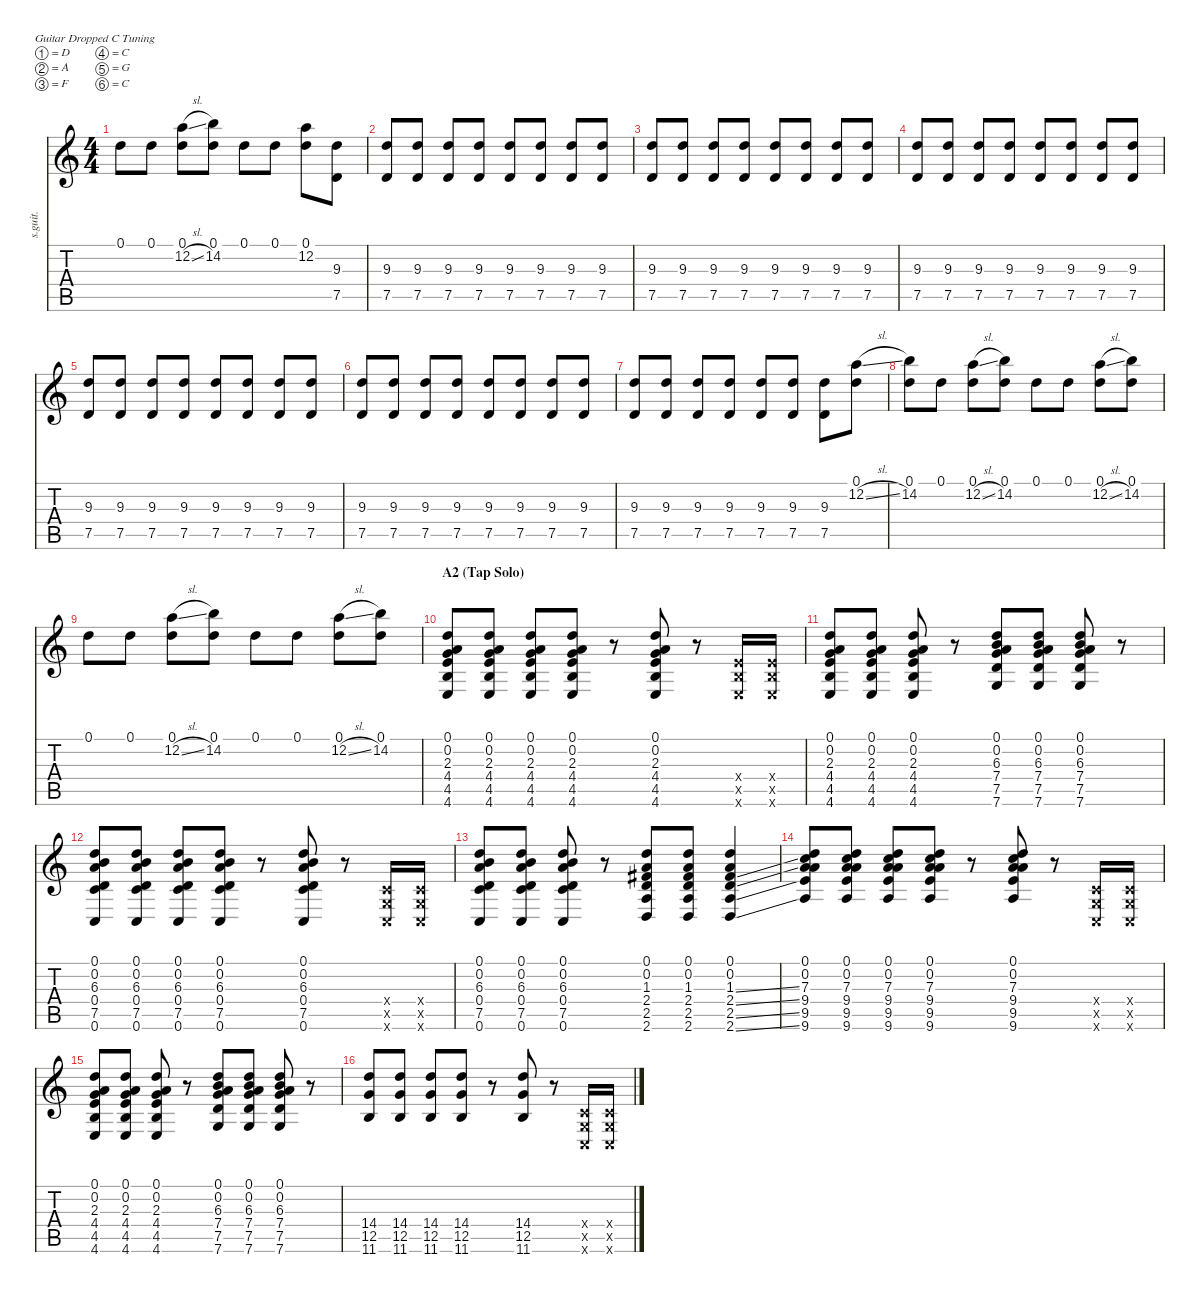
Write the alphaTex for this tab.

\defaultSystemsLayout 4
\hideDynamics
\bracketExtendMode nobrackets
\track ("Guitare 2" "s.guit.") {instrument overdrivenguitar}
\staff {score tabs}
\tuning (D4 A3 F3 C3 G2 C2)
\ts (4 4)
\tempo (170 hide)
\clef g2
\ks c
0.1.8{lyrics (0 "") lyrics (1 "") lyrics (2 "") lyrics (3 "") lyrics (4 "") dy mf} 0.1.8{lyrics (0 "") lyrics (1 "") lyrics (2 "") lyrics (3 "") lyrics (4 "")} (0.1 12.2{sl}).8{lyrics (0 "") lyrics (1 "") lyrics (2 "") lyrics (3 "") lyrics (4 "")} (0.1 14.2).8{lyrics (0 "") lyrics (1 "") lyrics (2 "") lyrics (3 "") lyrics (4 "")} 0.1.8{lyrics (0 "") lyrics (1 "") lyrics (2 "") lyrics (3 "") lyrics (4 "")} 0.1.8{lyrics (0 "") lyrics (1 "") lyrics (2 "") lyrics (3 "") lyrics (4 "")} (0.1 12.2).8{lyrics (0 "") lyrics (1 "") lyrics (2 "") lyrics (3 "") lyrics (4 "")} (9.3 7.5).8{lyrics (0 "") lyrics (1 "") lyrics (2 "") lyrics (3 "") lyrics (4 "") dy f} |
(9.3 7.5).8{lyrics (0 "") lyrics (1 "") lyrics (2 "") lyrics (3 "") lyrics (4 "")} (9.3 7.5).8{lyrics (0 "") lyrics (1 "") lyrics (2 "") lyrics (3 "") lyrics (4 "")} (9.3 7.5).8{lyrics (0 "") lyrics (1 "") lyrics (2 "") lyrics (3 "") lyrics (4 "")} (9.3 7.5).8{lyrics (0 "") lyrics (1 "") lyrics (2 "") lyrics (3 "") lyrics (4 "")} (9.3 7.5).8{lyrics (0 "") lyrics (1 "") lyrics (2 "") lyrics (3 "") lyrics (4 "")} (9.3 7.5).8{lyrics (0 "") lyrics (1 "") lyrics (2 "") lyrics (3 "") lyrics (4 "")} (9.3 7.5).8{lyrics (0 "") lyrics (1 "") lyrics (2 "") lyrics (3 "") lyrics (4 "")} (9.3 7.5).8{lyrics (0 "") lyrics (1 "") lyrics (2 "") lyrics (3 "") lyrics (4 "")} |
(9.3 7.5).8{lyrics (0 "") lyrics (1 "") lyrics (2 "") lyrics (3 "") lyrics (4 "")} (9.3 7.5).8{lyrics (0 "") lyrics (1 "") lyrics (2 "") lyrics (3 "") lyrics (4 "")} (9.3 7.5).8{lyrics (0 "") lyrics (1 "") lyrics (2 "") lyrics (3 "") lyrics (4 "")} (9.3 7.5).8{lyrics (0 "") lyrics (1 "") lyrics (2 "") lyrics (3 "") lyrics (4 "")} (9.3 7.5).8{lyrics (0 "") lyrics (1 "") lyrics (2 "") lyrics (3 "") lyrics (4 "")} (9.3 7.5).8{lyrics (0 "") lyrics (1 "") lyrics (2 "") lyrics (3 "") lyrics (4 "")} (9.3 7.5).8{lyrics (0 "") lyrics (1 "") lyrics (2 "") lyrics (3 "") lyrics (4 "")} (9.3 7.5).8{lyrics (0 "") lyrics (1 "") lyrics (2 "") lyrics (3 "") lyrics (4 "")} |
(9.3 7.5).8{lyrics (0 "") lyrics (1 "") lyrics (2 "") lyrics (3 "") lyrics (4 "")} (9.3 7.5).8{lyrics (0 "") lyrics (1 "") lyrics (2 "") lyrics (3 "") lyrics (4 "")} (9.3 7.5).8{lyrics (0 "") lyrics (1 "") lyrics (2 "") lyrics (3 "") lyrics (4 "")} (9.3 7.5).8{lyrics (0 "") lyrics (1 "") lyrics (2 "") lyrics (3 "") lyrics (4 "")} (9.3 7.5).8{lyrics (0 "") lyrics (1 "") lyrics (2 "") lyrics (3 "") lyrics (4 "")} (9.3 7.5).8{lyrics (0 "") lyrics (1 "") lyrics (2 "") lyrics (3 "") lyrics (4 "")} (9.3 7.5).8{lyrics (0 "") lyrics (1 "") lyrics (2 "") lyrics (3 "") lyrics (4 "")} (9.3 7.5).8{lyrics (0 "") lyrics (1 "") lyrics (2 "") lyrics (3 "") lyrics (4 "")} |
(9.3 7.5).8{lyrics (0 "") lyrics (1 "") lyrics (2 "") lyrics (3 "") lyrics (4 "")} (9.3 7.5).8{lyrics (0 "") lyrics (1 "") lyrics (2 "") lyrics (3 "") lyrics (4 "")} (9.3 7.5).8{lyrics (0 "") lyrics (1 "") lyrics (2 "") lyrics (3 "") lyrics (4 "")} (9.3 7.5).8{lyrics (0 "") lyrics (1 "") lyrics (2 "") lyrics (3 "") lyrics (4 "")} (9.3 7.5).8{lyrics (0 "") lyrics (1 "") lyrics (2 "") lyrics (3 "") lyrics (4 "")} (9.3 7.5).8{lyrics (0 "") lyrics (1 "") lyrics (2 "") lyrics (3 "") lyrics (4 "")} (9.3 7.5).8{lyrics (0 "") lyrics (1 "") lyrics (2 "") lyrics (3 "") lyrics (4 "")} (9.3 7.5).8{lyrics (0 "") lyrics (1 "") lyrics (2 "") lyrics (3 "") lyrics (4 "")} |
(9.3 7.5).8{lyrics (0 "") lyrics (1 "") lyrics (2 "") lyrics (3 "") lyrics (4 "")} (9.3 7.5).8{lyrics (0 "") lyrics (1 "") lyrics (2 "") lyrics (3 "") lyrics (4 "")} (9.3 7.5).8{lyrics (0 "") lyrics (1 "") lyrics (2 "") lyrics (3 "") lyrics (4 "")} (9.3 7.5).8{lyrics (0 "") lyrics (1 "") lyrics (2 "") lyrics (3 "") lyrics (4 "")} (9.3 7.5).8{lyrics (0 "") lyrics (1 "") lyrics (2 "") lyrics (3 "") lyrics (4 "")} (9.3 7.5).8{lyrics (0 "") lyrics (1 "") lyrics (2 "") lyrics (3 "") lyrics (4 "")} (9.3 7.5).8{lyrics (0 "") lyrics (1 "") lyrics (2 "") lyrics (3 "") lyrics (4 "")} (9.3 7.5).8{lyrics (0 "") lyrics (1 "") lyrics (2 "") lyrics (3 "") lyrics (4 "")} |
(9.3 7.5).8{lyrics (0 "") lyrics (1 "") lyrics (2 "") lyrics (3 "") lyrics (4 "")} (9.3 7.5).8{lyrics (0 "") lyrics (1 "") lyrics (2 "") lyrics (3 "") lyrics (4 "")} (9.3 7.5).8{lyrics (0 "") lyrics (1 "") lyrics (2 "") lyrics (3 "") lyrics (4 "")} (9.3 7.5).8{lyrics (0 "") lyrics (1 "") lyrics (2 "") lyrics (3 "") lyrics (4 "")} (9.3 7.5).8{lyrics (0 "") lyrics (1 "") lyrics (2 "") lyrics (3 "") lyrics (4 "")} (9.3 7.5).8{lyrics (0 "") lyrics (1 "") lyrics (2 "") lyrics (3 "") lyrics (4 "")} (9.3 7.5).8{lyrics (0 "") lyrics (1 "") lyrics (2 "") lyrics (3 "") lyrics (4 "")} (0.1 12.2{sl}).8{lyrics (0 "") lyrics (1 "") lyrics (2 "") lyrics (3 "") lyrics (4 "") dy mf} |
(0.1 14.2).8{lyrics (0 "") lyrics (1 "") lyrics (2 "") lyrics (3 "") lyrics (4 "")} 0.1.8{lyrics (0 "") lyrics (1 "") lyrics (2 "") lyrics (3 "") lyrics (4 "")} (0.1 12.2{sl}).8{lyrics (0 "") lyrics (1 "") lyrics (2 "") lyrics (3 "") lyrics (4 "")} (0.1 14.2).8{lyrics (0 "") lyrics (1 "") lyrics (2 "") lyrics (3 "") lyrics (4 "")} 0.1.8{lyrics (0 "") lyrics (1 "") lyrics (2 "") lyrics (3 "") lyrics (4 "")} 0.1.8{lyrics (0 "") lyrics (1 "") lyrics (2 "") lyrics (3 "") lyrics (4 "")} (0.1 12.2{sl}).8{lyrics (0 "") lyrics (1 "") lyrics (2 "") lyrics (3 "") lyrics (4 "")} (0.1 14.2).8{lyrics (0 "") lyrics (1 "") lyrics (2 "") lyrics (3 "") lyrics (4 "")} |
0.1.8{lyrics (0 "") lyrics (1 "") lyrics (2 "") lyrics (3 "") lyrics (4 "")} 0.1.8{lyrics (0 "") lyrics (1 "") lyrics (2 "") lyrics (3 "") lyrics (4 "")} (0.1 12.2{sl}).8{lyrics (0 "") lyrics (1 "") lyrics (2 "") lyrics (3 "") lyrics (4 "")} (0.1 14.2).8{lyrics (0 "") lyrics (1 "") lyrics (2 "") lyrics (3 "") lyrics (4 "")} 0.1.8{lyrics (0 "") lyrics (1 "") lyrics (2 "") lyrics (3 "") lyrics (4 "")} 0.1.8{lyrics (0 "") lyrics (1 "") lyrics (2 "") lyrics (3 "") lyrics (4 "")} (0.1 12.2{sl}).8{lyrics (0 "") lyrics (1 "") lyrics (2 "") lyrics (3 "") lyrics (4 "")} (0.1 14.2).8{lyrics (0 "") lyrics (1 "") lyrics (2 "") lyrics (3 "") lyrics (4 "")} |
\section ("" "A2 (Tap Solo)")
(0.1 0.2 2.3 4.4 4.5 4.6).8{lyrics (0 "") lyrics (1 "") lyrics (2 "") lyrics (3 "") lyrics (4 "") dy f} (0.1 0.2 2.3 4.4 4.5 4.6).8{lyrics (0 "") lyrics (1 "") lyrics (2 "") lyrics (3 "") lyrics (4 "")} (0.1 0.2 2.3 4.4 4.5 4.6).8{lyrics (0 "") lyrics (1 "") lyrics (2 "") lyrics (3 "") lyrics (4 "")} (0.1 0.2 2.3 4.4 4.5 4.6).8{lyrics (0 "") lyrics (1 "") lyrics (2 "") lyrics (3 "") lyrics (4 "")} r.8 (0.1 0.2 2.3 4.4 4.5 4.6).8{lyrics (0 "") lyrics (1 "") lyrics (2 "") lyrics (3 "") lyrics (4 "")} r.8 (4.4{x} 4.5{x} 4.6{x}).16{lyrics (0 "") lyrics (1 "") lyrics (2 "") lyrics (3 "") lyrics (4 "")} (4.4{x} 4.5{x} 4.6{x}).16{lyrics (0 "") lyrics (1 "") lyrics (2 "") lyrics (3 "") lyrics (4 "")} |
(0.1 0.2 2.3 4.4 4.5 4.6).8{lyrics (0 "") lyrics (1 "") lyrics (2 "") lyrics (3 "") lyrics (4 "")} (0.1 0.2 2.3 4.4 4.5 4.6).8{lyrics (0 "") lyrics (1 "") lyrics (2 "") lyrics (3 "") lyrics (4 "")} (0.1 0.2 2.3 4.4 4.5 4.6).8{lyrics (0 "") lyrics (1 "") lyrics (2 "") lyrics (3 "") lyrics (4 "")} r.8 (0.1 0.2 6.3 7.4 7.5 7.6).8{lyrics (0 "") lyrics (1 "") lyrics (2 "") lyrics (3 "") lyrics (4 "")} (0.1 0.2 6.3 7.4 7.5 7.6).8{lyrics (0 "") lyrics (1 "") lyrics (2 "") lyrics (3 "") lyrics (4 "")} (0.1 0.2 6.3 7.4 7.5 7.6).8{lyrics (0 "") lyrics (1 "") lyrics (2 "") lyrics (3 "") lyrics (4 "")} r.8 |
(0.1 0.2 6.3 0.4 7.5 0.6).8{lyrics (0 "") lyrics (1 "") lyrics (2 "") lyrics (3 "") lyrics (4 "")} (0.1 0.2 6.3 0.4 7.5 0.6).8{lyrics (0 "") lyrics (1 "") lyrics (2 "") lyrics (3 "") lyrics (4 "")} (0.1 0.2 6.3 0.4 7.5 0.6).8{lyrics (0 "") lyrics (1 "") lyrics (2 "") lyrics (3 "") lyrics (4 "")} (0.1 0.2 6.3 0.4 7.5 0.6).8{lyrics (0 "") lyrics (1 "") lyrics (2 "") lyrics (3 "") lyrics (4 "")} r.8 (0.1 0.2 6.3 0.4 7.5 0.6).8{lyrics (0 "") lyrics (1 "") lyrics (2 "") lyrics (3 "") lyrics (4 "")} r.8 (0.4{x} 0.5{x} 0.6{x}).16{lyrics (0 "") lyrics (1 "") lyrics (2 "") lyrics (3 "") lyrics (4 "")} (0.4{x} 0.5{x} 0.6{x}).16{lyrics (0 "") lyrics (1 "") lyrics (2 "") lyrics (3 "") lyrics (4 "")} |
(0.1 0.2 6.3 0.4 7.5 0.6).8{lyrics (0 "") lyrics (1 "") lyrics (2 "") lyrics (3 "") lyrics (4 "")} (0.1 0.2 6.3 0.4 7.5 0.6).8{lyrics (0 "") lyrics (1 "") lyrics (2 "") lyrics (3 "") lyrics (4 "")} (0.1 0.2 6.3 0.4 7.5 0.6).8{lyrics (0 "") lyrics (1 "") lyrics (2 "") lyrics (3 "") lyrics (4 "")} r.8 (0.1 0.2 1.3{acc #} 2.4 2.5 2.6).8{lyrics (0 "") lyrics (1 "") lyrics (2 "") lyrics (3 "") lyrics (4 "")} (0.1 0.2 1.3{acc #} 2.4 2.5 2.6).8{lyrics (0 "") lyrics (1 "") lyrics (2 "") lyrics (3 "") lyrics (4 "")} (0.1 0.2 1.3{ss acc #} 2.4{ss} 2.5{ss} 2.6{ss}).4{lyrics (0 "") lyrics (1 "") lyrics (2 "") lyrics (3 "") lyrics (4 "")} |
(0.1 0.2 7.3 9.4 9.5 9.6).8{lyrics (0 "") lyrics (1 "") lyrics (2 "") lyrics (3 "") lyrics (4 "")} (0.1 0.2 7.3 9.4 9.5 9.6).8{lyrics (0 "") lyrics (1 "") lyrics (2 "") lyrics (3 "") lyrics (4 "")} (0.1 0.2 7.3 9.4 9.5 9.6).8{lyrics (0 "") lyrics (1 "") lyrics (2 "") lyrics (3 "") lyrics (4 "")} (0.1 0.2 7.3 9.4 9.5 9.6).8{lyrics (0 "") lyrics (1 "") lyrics (2 "") lyrics (3 "") lyrics (4 "")} r.8 (0.1 0.2 7.3 9.4 9.5 9.6).8{lyrics (0 "") lyrics (1 "") lyrics (2 "") lyrics (3 "") lyrics (4 "")} r.8 (0.4{x} 0.5{x} 0.6{x}).16{lyrics (0 "") lyrics (1 "") lyrics (2 "") lyrics (3 "") lyrics (4 "")} (0.4{x} 0.5{x} 0.6{x}).16{lyrics (0 "") lyrics (1 "") lyrics (2 "") lyrics (3 "") lyrics (4 "")} |
(0.1 0.2 2.3 4.4 4.5 4.6).8{lyrics (0 "") lyrics (1 "") lyrics (2 "") lyrics (3 "") lyrics (4 "")} (0.1 0.2 2.3 4.4 4.5 4.6).8{lyrics (0 "") lyrics (1 "") lyrics (2 "") lyrics (3 "") lyrics (4 "")} (0.1 0.2 2.3 4.4 4.5 4.6).8{lyrics (0 "") lyrics (1 "") lyrics (2 "") lyrics (3 "") lyrics (4 "")} r.8 (0.1 0.2 6.3 7.4 7.5 7.6).8{lyrics (0 "") lyrics (1 "") lyrics (2 "") lyrics (3 "") lyrics (4 "")} (0.1 0.2 6.3 7.4 7.5 7.6).8{lyrics (0 "") lyrics (1 "") lyrics (2 "") lyrics (3 "") lyrics (4 "")} (0.1 0.2 6.3 7.4 7.5 7.6).8{lyrics (0 "") lyrics (1 "") lyrics (2 "") lyrics (3 "") lyrics (4 "")} r.8 |
(14.4 12.5 11.6).8{lyrics (0 "") lyrics (1 "") lyrics (2 "") lyrics (3 "") lyrics (4 "")} (14.4 12.5 11.6).8{lyrics (0 "") lyrics (1 "") lyrics (2 "") lyrics (3 "") lyrics (4 "")} (14.4 12.5 11.6).8{lyrics (0 "") lyrics (1 "") lyrics (2 "") lyrics (3 "") lyrics (4 "")} (14.4 12.5 11.6).8{lyrics (0 "") lyrics (1 "") lyrics (2 "") lyrics (3 "") lyrics (4 "")} r.8 (14.4 12.5 11.6).8{lyrics (0 "") lyrics (1 "") lyrics (2 "") lyrics (3 "") lyrics (4 "")} r.8 (0.4{x} 0.5{x} 0.6{x}).16{lyrics (0 "") lyrics (1 "") lyrics (2 "") lyrics (3 "") lyrics (4 "")} (0.4{x} 0.5{x} 0.6{x}).16{lyrics (0 "") lyrics (1 "") lyrics (2 "") lyrics (3 "") lyrics (4 "")}
